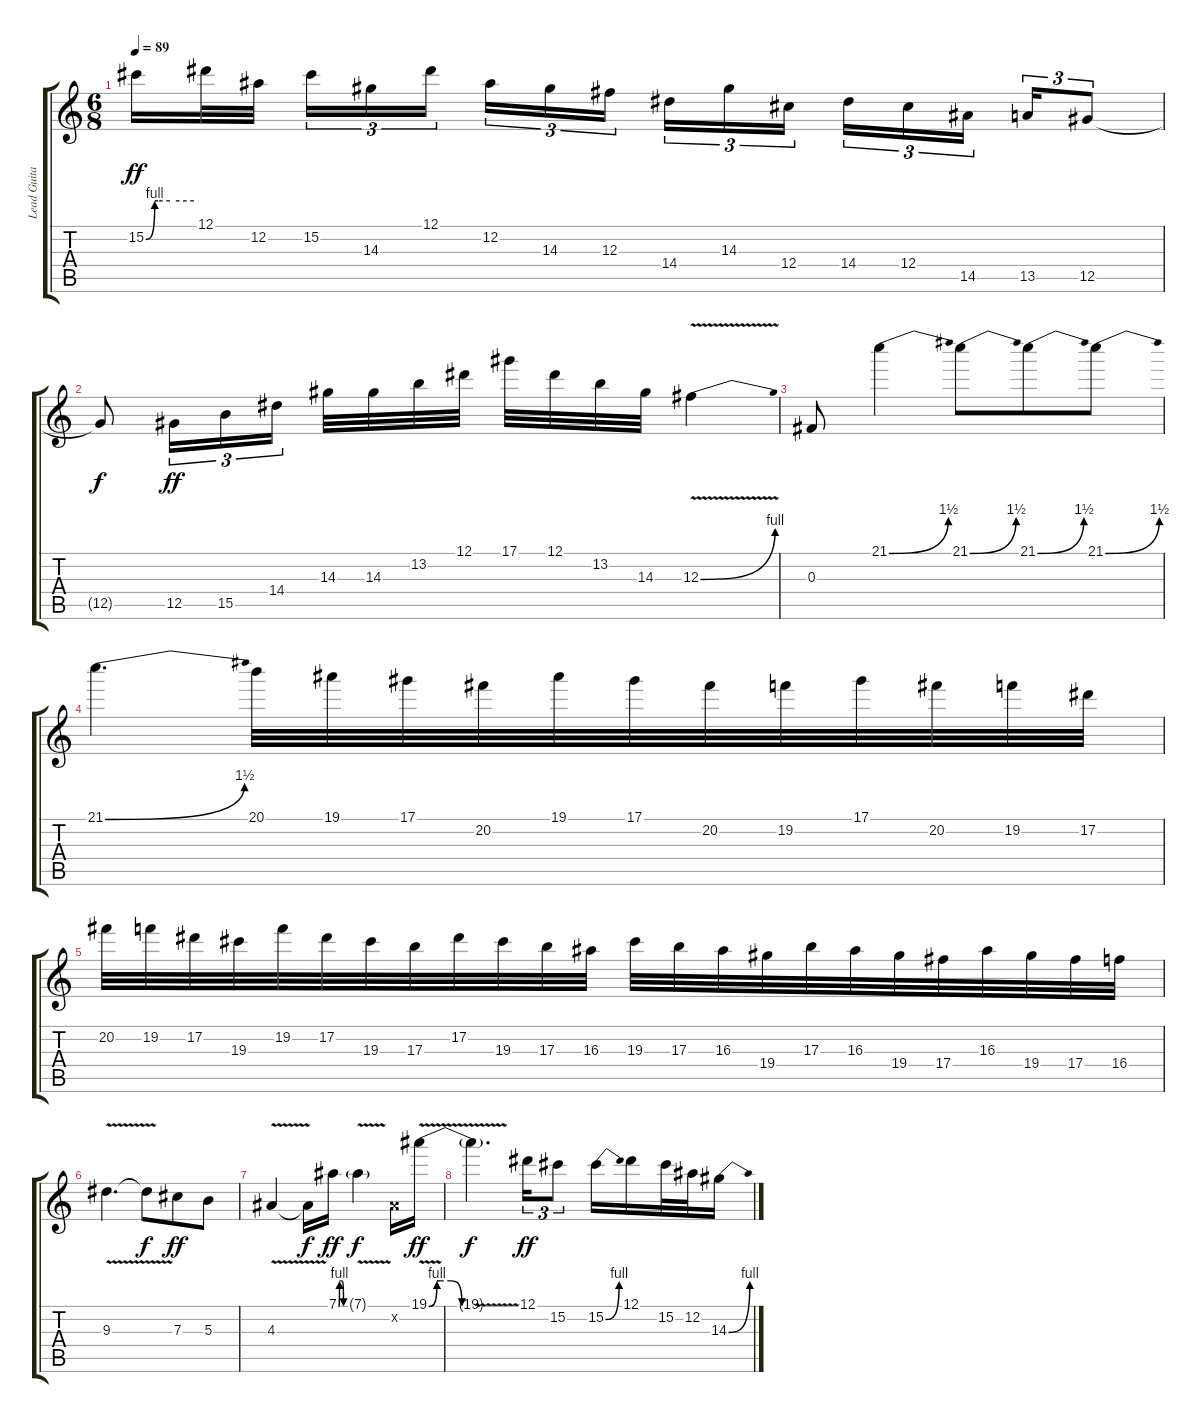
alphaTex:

\track ("Lead Guitar" "Lead Guita") {instrument overdrivenguitar}
\staff {score tabs}
\tuning (Eb4 Bb3 Gb3 Db3 Ab2 Eb2) {hide}
\ts (6 8)
\tempo 89
\clef g2
\ks c
15.2{be (custom 0 0 11 4 15 4 30 4 60 4)}.16{dy ff} 12.1.32 12.2.32{beam splitsecondary} 15.2.16{tu (3 2)} 14.3.16{tu (3 2)} 12.1.16{tu (3 2) beam splitsecondary} 12.2.16{tu (3 2)} 14.3.16{tu (3 2)} 12.3.16{tu (3 2)} 14.4.16{tu (3 2)} 14.3.16{tu (3 2)} 12.4.16{tu (3 2) beam splitsecondary} 14.4.16{tu (3 2)} 12.4.16{tu (3 2)} 14.5.16{tu (3 2) beam splitsecondary} 13.5.16{tu (3 2)} 12.5.8{tu (3 2)} |
12.5{t}.8{dy f} 12.5.16{tu (3 2) dy ff} 15.5.16{tu (3 2)} 14.4.16{tu (3 2) beam splitsecondary} 14.3.32 14.3.32 13.2.32 12.1.32 17.1.32 12.1.32 13.2.32 14.3.32 12.3{be (bend 0 0 60 4) v}.4 |
0.3.8 21.1{be (bend 0 0 60 6)}.4 21.1{be (bend 0 0 60 6)}.8 21.1{be (bend 0 0 60 6)}.8 21.1{be (bend 0 0 60 6)}.8 |
21.1{be (bend 0 0 60 6)}.4{d} 20.1.32 19.1.32 17.1.32 20.2.32 19.1.32 17.1.32 20.2.32 19.2.32 17.1.32 20.2.32 19.2.32 17.2.32 |
20.2.32 19.2.32 17.2.32 19.3.32 19.2.32 17.2.32 19.3.32 17.3.32 17.2.32 19.3.32 17.3.32 16.3.32 19.3.32 17.3.32 16.3.32 19.4.32 17.3.32 16.3.32 19.4.32 17.4.32 16.3.32 19.4.32 17.4.32 16.4.32 |
9.3{v}.4{d} 9.3{t}.8{dy f} 7.3.8{dy ff} 5.3.8 |
4.3{v}.4 4.3{t}.16{dy f} 7.1{be (custom 0 0 8 4 15 4 30 4 45 0 60 0)}.16{dy ff} 7.1{v g}.4{dy f} 0.2{x}.16 19.1{be (custom 0 0 11 4 15 4 30 4 45 0 60 0) v}.16{dy ff} |
19.1{v t}.4{d dy f} 12.1.16{tu (3 2) dy ff} 15.2.8{tu (3 2)} 15.2{be (bend 0 0 60 4)}.16 12.1.16 15.2.32 12.2.32 14.3{be (bend 0 0 60 4)}.16
